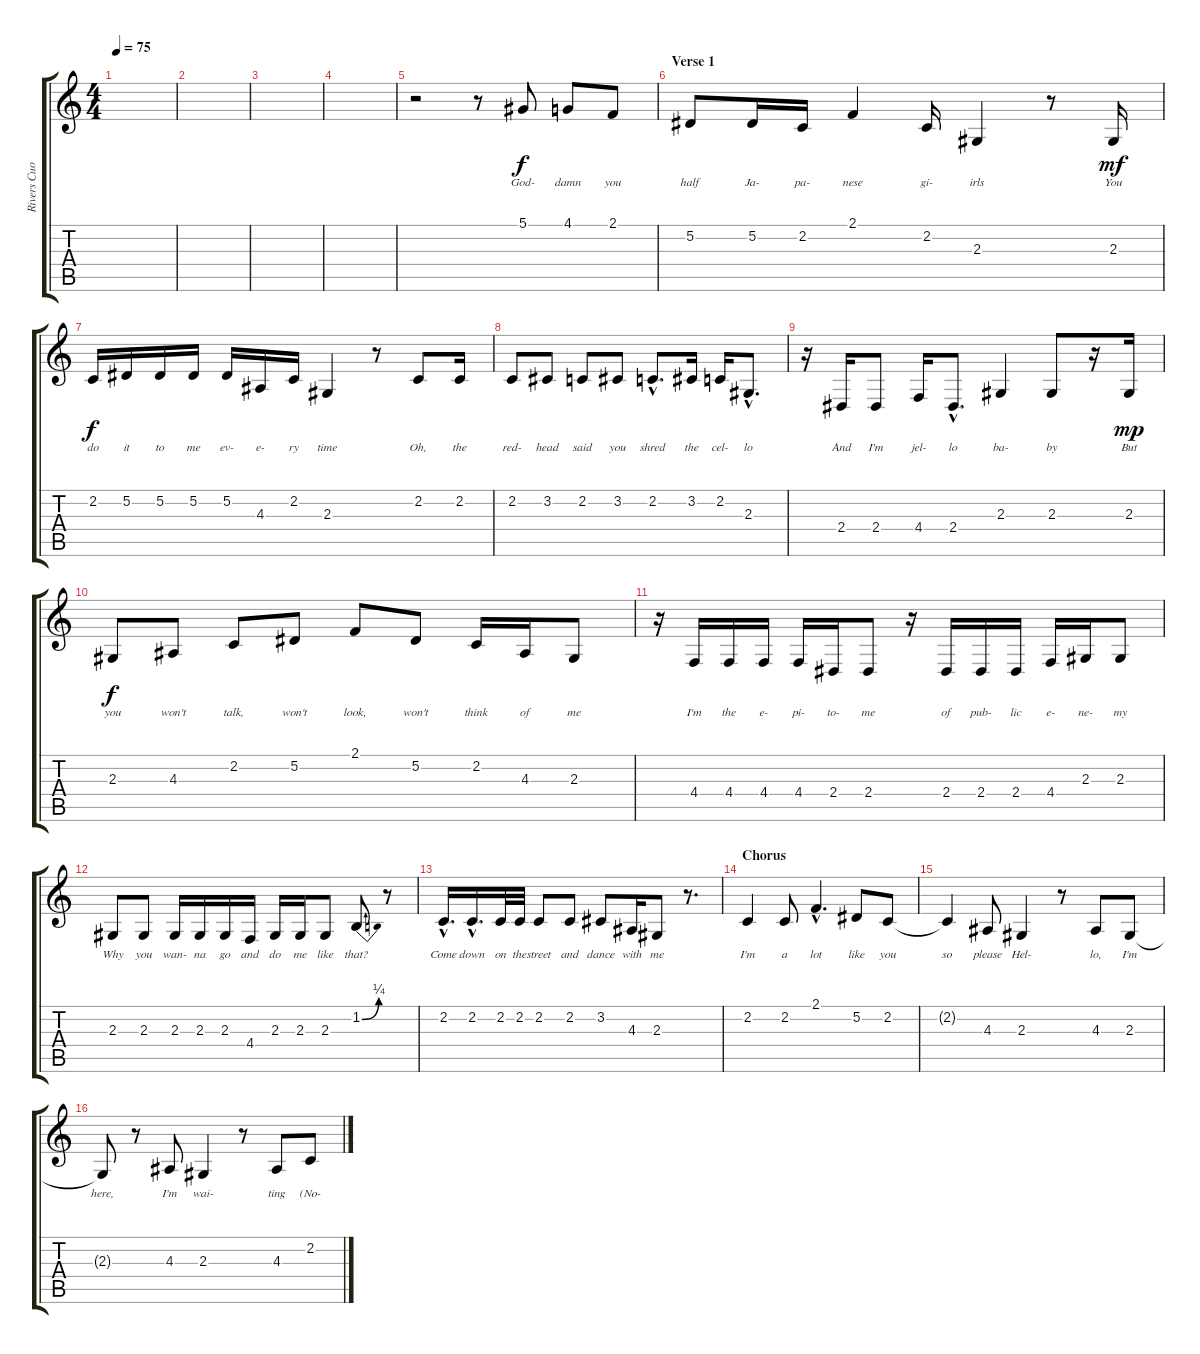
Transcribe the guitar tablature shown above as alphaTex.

\track ("Rivers Cuomo - Vocals" "Rivers Cuo") {instrument altosax}
\staff {score tabs}
\tuning (Eb4 Bb3 Gb3 Db3 Ab2 Eb2) {hide}
\ts (4 4)
\tempo 75
\clef g2
\ks c
|
|
|
|
r.2 r.8 5.1.8{lyrics (0 "God-") lyrics (1 "") lyrics (2 "") lyrics (3 "") lyrics (4 "")} 4.1.8{lyrics (0 "damn") lyrics (1 "") lyrics (2 "") lyrics (3 "") lyrics (4 "")} 2.1.8{lyrics (0 "you") lyrics (1 "") lyrics (2 "") lyrics (3 "") lyrics (4 "")} |
\section ("" "Verse 1")
5.2.8{lyrics (0 "half") lyrics (1 "") lyrics (2 "") lyrics (3 "") lyrics (4 "")} 5.2.16{lyrics (0 "Ja-") lyrics (1 "") lyrics (2 "") lyrics (3 "") lyrics (4 "")} 2.2.16{lyrics (0 "pa-") lyrics (1 "") lyrics (2 "") lyrics (3 "") lyrics (4 "")} 2.1.4{lyrics (0 "nese") lyrics (1 "") lyrics (2 "") lyrics (3 "") lyrics (4 "")} 2.2.16{lyrics (0 "gi-") lyrics (1 "") lyrics (2 "") lyrics (3 "") lyrics (4 "")} 2.3.4{lyrics (0 "irls") lyrics (1 "") lyrics (2 "") lyrics (3 "") lyrics (4 "")} r.8 2.3.16{lyrics (0 "You") lyrics (1 "") lyrics (2 "") lyrics (3 "") lyrics (4 "") dy mf} |
2.2.16{lyrics (0 "do") lyrics (1 "") lyrics (2 "") lyrics (3 "") lyrics (4 "") dy f} 5.2.16{lyrics (0 "it") lyrics (1 "") lyrics (2 "") lyrics (3 "") lyrics (4 "")} 5.2.16{lyrics (0 "to") lyrics (1 "") lyrics (2 "") lyrics (3 "") lyrics (4 "")} 5.2.16{lyrics (0 "me") lyrics (1 "") lyrics (2 "") lyrics (3 "") lyrics (4 "")} 5.2.16{lyrics (0 "ev-") lyrics (1 "") lyrics (2 "") lyrics (3 "") lyrics (4 "")} 4.3.16{lyrics (0 "e-") lyrics (1 "") lyrics (2 "") lyrics (3 "") lyrics (4 "")} 2.2.16{lyrics (0 "ry") lyrics (1 "") lyrics (2 "") lyrics (3 "") lyrics (4 "")} 2.3.4{lyrics (0 "time") lyrics (1 "") lyrics (2 "") lyrics (3 "") lyrics (4 "")} r.8 2.2.8{lyrics (0 "Oh,") lyrics (1 "") lyrics (2 "") lyrics (3 "") lyrics (4 "")} 2.2.16{lyrics (0 "the") lyrics (1 "") lyrics (2 "") lyrics (3 "") lyrics (4 "")} |
2.2.8{lyrics (0 "red-") lyrics (1 "") lyrics (2 "") lyrics (3 "") lyrics (4 "")} 3.2.8{lyrics (0 "head") lyrics (1 "") lyrics (2 "") lyrics (3 "") lyrics (4 "")} 2.2.8{lyrics (0 "said") lyrics (1 "") lyrics (2 "") lyrics (3 "") lyrics (4 "")} 3.2.8{lyrics (0 "you") lyrics (1 "") lyrics (2 "") lyrics (3 "") lyrics (4 "")} 2.2{hac}.8{d lyrics (0 "shred") lyrics (1 "") lyrics (2 "") lyrics (3 "") lyrics (4 "")} 3.2.16{lyrics (0 "the") lyrics (1 "") lyrics (2 "") lyrics (3 "") lyrics (4 "")} 2.2.16{lyrics (0 "cel-") lyrics (1 "") lyrics (2 "") lyrics (3 "") lyrics (4 "")} 2.3{hac}.8{d lyrics (0 "lo") lyrics (1 "") lyrics (2 "") lyrics (3 "") lyrics (4 "")} |
r.16 2.4.16{lyrics (0 "And") lyrics (1 "") lyrics (2 "") lyrics (3 "") lyrics (4 "")} 2.4.8{lyrics (0 "I'm") lyrics (1 "") lyrics (2 "") lyrics (3 "") lyrics (4 "")} 4.4.16{lyrics (0 "jel-") lyrics (1 "") lyrics (2 "") lyrics (3 "") lyrics (4 "")} 2.4{hac}.8{d lyrics (0 "lo") lyrics (1 "") lyrics (2 "") lyrics (3 "") lyrics (4 "")} 2.3.4{lyrics (0 "ba-") lyrics (1 "") lyrics (2 "") lyrics (3 "") lyrics (4 "")} 2.3.8{lyrics (0 "by") lyrics (1 "") lyrics (2 "") lyrics (3 "") lyrics (4 "")} r.16 2.3.16{lyrics (0 "But") lyrics (1 "") lyrics (2 "") lyrics (3 "") lyrics (4 "") dy mp} |
2.3.8{lyrics (0 "you") lyrics (1 "") lyrics (2 "") lyrics (3 "") lyrics (4 "") dy f} 4.3.8{lyrics (0 "won't") lyrics (1 "") lyrics (2 "") lyrics (3 "") lyrics (4 "")} 2.2.8{lyrics (0 "talk,") lyrics (1 "") lyrics (2 "") lyrics (3 "") lyrics (4 "")} 5.2.8{lyrics (0 "won't") lyrics (1 "") lyrics (2 "") lyrics (3 "") lyrics (4 "")} 2.1.8{lyrics (0 "look,") lyrics (1 "") lyrics (2 "") lyrics (3 "") lyrics (4 "")} 5.2.8{lyrics (0 "won't") lyrics (1 "") lyrics (2 "") lyrics (3 "") lyrics (4 "")} 2.2.16{lyrics (0 "think") lyrics (1 "") lyrics (2 "") lyrics (3 "") lyrics (4 "")} 4.3.16{lyrics (0 "of") lyrics (1 "") lyrics (2 "") lyrics (3 "") lyrics (4 "")} 2.3.8{lyrics (0 "me") lyrics (1 "") lyrics (2 "") lyrics (3 "") lyrics (4 "")} |
r.16 4.4.16{lyrics (0 "I'm") lyrics (1 "") lyrics (2 "") lyrics (3 "") lyrics (4 "")} 4.4.16{lyrics (0 "the") lyrics (1 "") lyrics (2 "") lyrics (3 "") lyrics (4 "")} 4.4.16{lyrics (0 "e-") lyrics (1 "") lyrics (2 "") lyrics (3 "") lyrics (4 "")} 4.4.16{lyrics (0 "pi-") lyrics (1 "") lyrics (2 "") lyrics (3 "") lyrics (4 "")} 2.4.16{lyrics (0 "to-") lyrics (1 "") lyrics (2 "") lyrics (3 "") lyrics (4 "")} 2.4.8{lyrics (0 "me") lyrics (1 "") lyrics (2 "") lyrics (3 "") lyrics (4 "")} r.16 2.4.16{lyrics (0 "of") lyrics (1 "") lyrics (2 "") lyrics (3 "") lyrics (4 "")} 2.4.16{lyrics (0 "pub-") lyrics (1 "") lyrics (2 "") lyrics (3 "") lyrics (4 "")} 2.4.16{lyrics (0 "lic") lyrics (1 "") lyrics (2 "") lyrics (3 "") lyrics (4 "")} 4.4.16{lyrics (0 "e-") lyrics (1 "") lyrics (2 "") lyrics (3 "") lyrics (4 "")} 2.3.16{lyrics (0 "ne-") lyrics (1 "") lyrics (2 "") lyrics (3 "") lyrics (4 "")} 2.3.8{lyrics (0 "my") lyrics (1 "") lyrics (2 "") lyrics (3 "") lyrics (4 "")} |
2.3.8{lyrics (0 "Why") lyrics (1 "") lyrics (2 "") lyrics (3 "") lyrics (4 "")} 2.3.8{lyrics (0 "you") lyrics (1 "") lyrics (2 "") lyrics (3 "") lyrics (4 "")} 2.3.16{lyrics (0 "wan-") lyrics (1 "") lyrics (2 "") lyrics (3 "") lyrics (4 "")} 2.3.16{lyrics (0 "na") lyrics (1 "") lyrics (2 "") lyrics (3 "") lyrics (4 "")} 2.3.16{lyrics (0 "go") lyrics (1 "") lyrics (2 "") lyrics (3 "") lyrics (4 "")} 4.4.16{lyrics (0 "and") lyrics (1 "") lyrics (2 "") lyrics (3 "") lyrics (4 "")} 2.3.16{lyrics (0 "do") lyrics (1 "") lyrics (2 "") lyrics (3 "") lyrics (4 "")} 2.3.16{lyrics (0 "me") lyrics (1 "") lyrics (2 "") lyrics (3 "") lyrics (4 "")} 2.3.8{lyrics (0 "like") lyrics (1 "") lyrics (2 "") lyrics (3 "") lyrics (4 "")} 1.2{be (bend 0 0 60 1)}.8{lyrics (0 "that?") lyrics (1 "") lyrics (2 "") lyrics (3 "") lyrics (4 "")} r.8 |
2.2{hac}.16{d lyrics (0 "Come") lyrics (1 "") lyrics (2 "") lyrics (3 "") lyrics (4 "")} 2.2{hac}.16{d lyrics (0 "down") lyrics (1 "") lyrics (2 "") lyrics (3 "") lyrics (4 "")} 2.2.32{lyrics (0 "on") lyrics (1 "") lyrics (2 "") lyrics (3 "") lyrics (4 "")} 2.2.32{lyrics (0 "the") lyrics (1 "") lyrics (2 "") lyrics (3 "") lyrics (4 "")} 2.2.8{lyrics (0 "street") lyrics (1 "") lyrics (2 "") lyrics (3 "") lyrics (4 "")} 2.2.8{lyrics (0 "and") lyrics (1 "") lyrics (2 "") lyrics (3 "") lyrics (4 "")} 3.2.8{lyrics (0 "dance") lyrics (1 "") lyrics (2 "") lyrics (3 "") lyrics (4 "")} 4.3.16{lyrics (0 "with") lyrics (1 "") lyrics (2 "") lyrics (3 "") lyrics (4 "")} 2.3.8{lyrics (0 "me") lyrics (1 "") lyrics (2 "") lyrics (3 "") lyrics (4 "")} r.8{d} |
\section ("" "Chorus")
2.2.4{lyrics (0 "I'm") lyrics (1 "") lyrics (2 "") lyrics (3 "") lyrics (4 "")} 2.2.8{lyrics (0 "a") lyrics (1 "") lyrics (2 "") lyrics (3 "") lyrics (4 "")} 2.1{hac}.4{d lyrics (0 "lot") lyrics (1 "") lyrics (2 "") lyrics (3 "") lyrics (4 "")} 5.2.8{lyrics (0 "like") lyrics (1 "") lyrics (2 "") lyrics (3 "") lyrics (4 "")} 2.2.8{lyrics (0 "you") lyrics (1 "") lyrics (2 "") lyrics (3 "") lyrics (4 "")} |
2.2{t}.4{lyrics (0 "so") lyrics (1 "") lyrics (2 "") lyrics (3 "") lyrics (4 "")} 4.3.8{lyrics (0 "please") lyrics (1 "") lyrics (2 "") lyrics (3 "") lyrics (4 "")} 2.3.4{lyrics (0 "Hel-") lyrics (1 "") lyrics (2 "") lyrics (3 "") lyrics (4 "")} r.8 4.3.8{lyrics (0 "lo,") lyrics (1 "") lyrics (2 "") lyrics (3 "") lyrics (4 "")} 2.3.8{lyrics (0 "I'm") lyrics (1 "") lyrics (2 "") lyrics (3 "") lyrics (4 "")} |
2.3{t}.8{lyrics (0 "here,") lyrics (1 "") lyrics (2 "") lyrics (3 "") lyrics (4 "")} r.8 4.3.8{lyrics (0 "I'm") lyrics (1 "") lyrics (2 "") lyrics (3 "") lyrics (4 "")} 2.3.4{lyrics (0 "wai-") lyrics (1 "") lyrics (2 "") lyrics (3 "") lyrics (4 "")} r.8 4.3.8{lyrics (0 "ting") lyrics (1 "") lyrics (2 "") lyrics (3 "") lyrics (4 "")} 2.2.8{lyrics (0 "(No-") lyrics (1 "") lyrics (2 "") lyrics (3 "") lyrics (4 "")}
